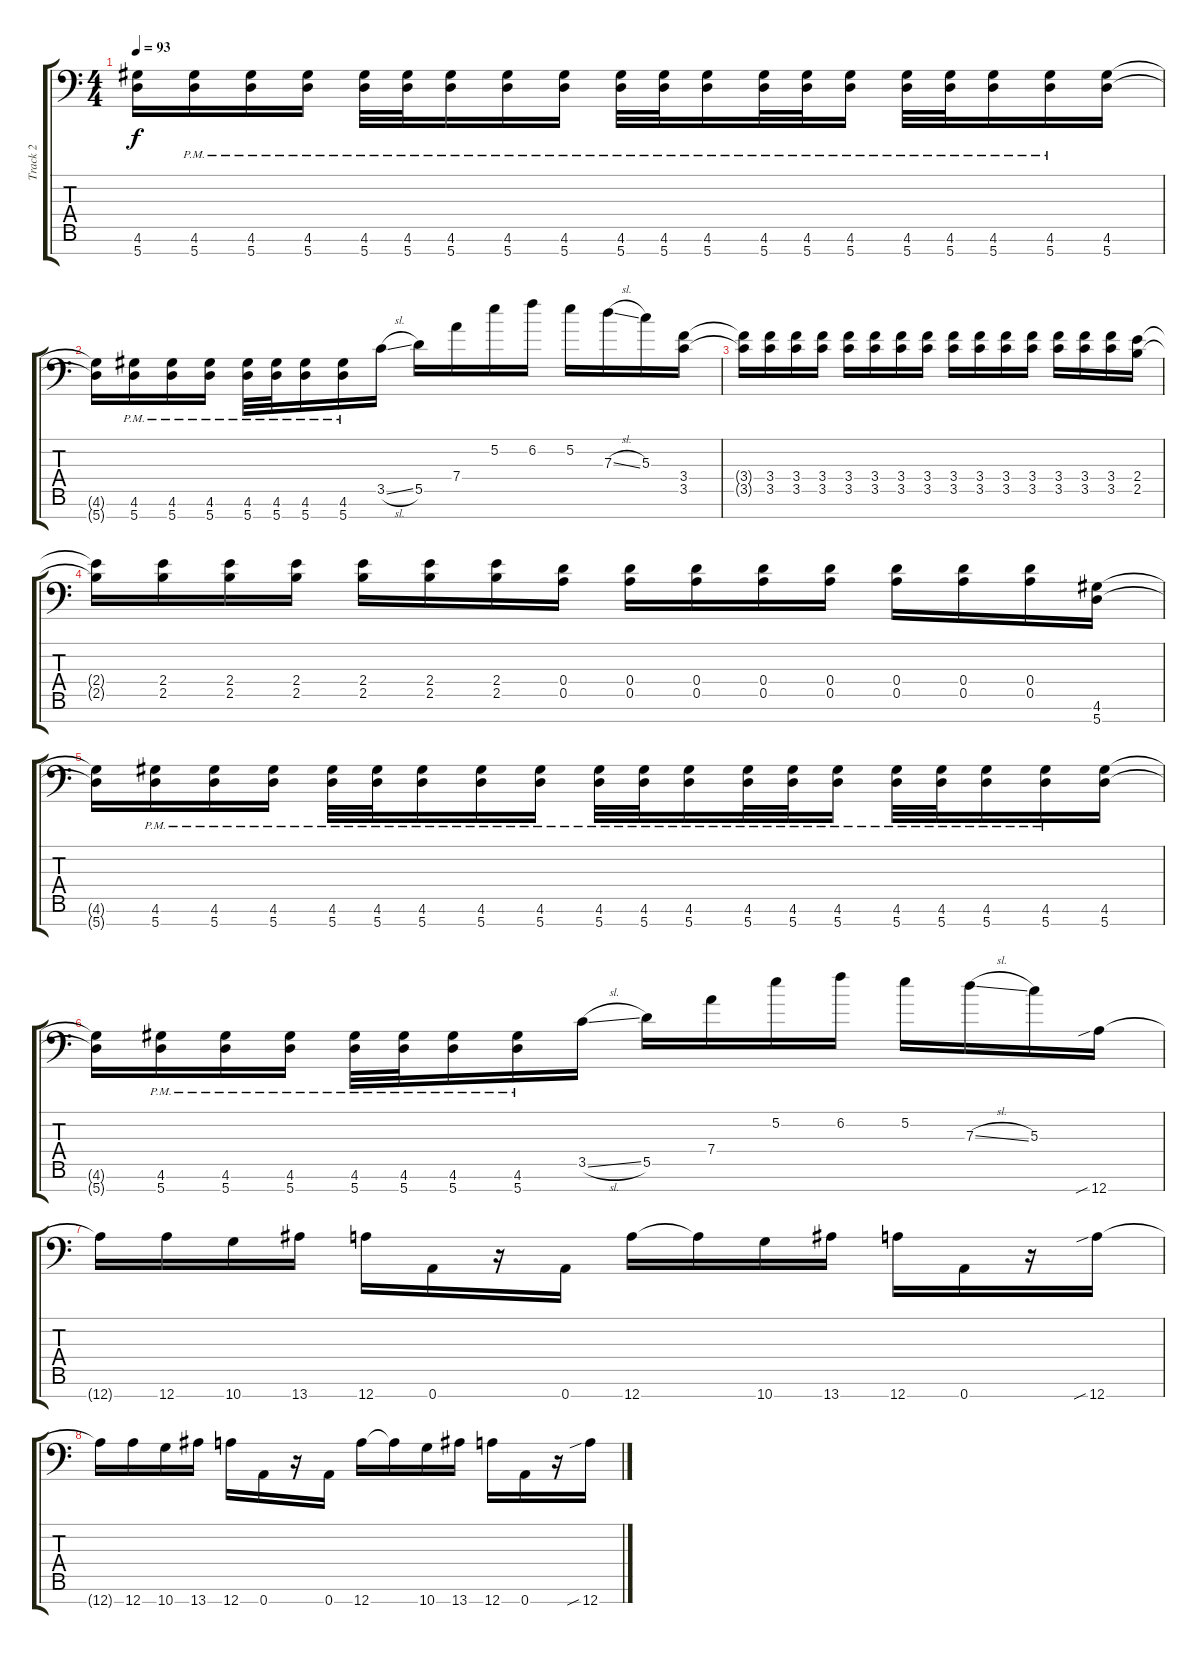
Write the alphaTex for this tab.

\track ("Track 2" "Track 2") {instrument distortionguitar}
\staff {score tabs}
\tuning (E4 B3 G3 D3 A2 E2 A1) {hide}
\ts (4 4)
\tempo 93
\clef f4
\ks c
(4.6{t} 5.7{t}).16{dy f} (4.6{pm} 5.7{pm}).16 (4.6{pm} 5.7{pm}).16 (4.6{pm} 5.7{pm}).16 (4.6{pm} 5.7{pm}).32 (4.6{pm} 5.7{pm}).32 (4.6{pm} 5.7{pm}).16 (4.6{pm} 5.7{pm}).16 (4.6{pm} 5.7{pm}).16 (4.6{pm} 5.7{pm}).32 (4.6{pm} 5.7{pm}).32 (4.6{pm} 5.7{pm}).16 (4.6{pm} 5.7{pm}).32 (4.6{pm} 5.7{pm}).32 (4.6{pm} 5.7{pm}).16 (4.6{pm} 5.7{pm}).32 (4.6{pm} 5.7{pm}).32 (4.6{pm} 5.7{pm}).16 (4.6{pm} 5.7{pm}).16 (4.6 5.7).16 |
(4.6{t} 5.7{t}).16 (4.6{pm} 5.7{pm}).16 (4.6{pm} 5.7{pm}).16 (4.6{pm} 5.7{pm}).16 (4.6{pm} 5.7{pm}).32 (4.6{pm} 5.7{pm}).32 (4.6{pm} 5.7{pm}).16 (4.6{pm} 5.7{pm}).16 3.5{sl}.16 5.5.16 7.4.16 5.2.16 6.2.16 5.2.16 7.3{sl}.16 5.3.16 (3.4 3.5).16 |
(3.4{t} 3.5{t}).16 (3.4 3.5).16 (3.4 3.5).16 (3.4 3.5).16 (3.4 3.5).16 (3.4 3.5).16 (3.4 3.5).16 (3.4 3.5).16 (3.4 3.5).16 (3.4 3.5).16 (3.4 3.5).16 (3.4 3.5).16 (3.4 3.5).16 (3.4 3.5).16 (3.4 3.5).16 (2.4 2.5).16 |
(2.4{t} 2.5{t}).16 (2.4 2.5).16 (2.4 2.5).16 (2.4 2.5).16 (2.4 2.5).16 (2.4 2.5).16 (2.4 2.5).16 (0.4 0.5).16 (0.4 0.5).16 (0.4 0.5).16 (0.4 0.5).16 (0.4 0.5).16 (0.4 0.5).16 (0.4 0.5).16 (0.4 0.5).16 (4.6 5.7).16 |
(4.6{t} 5.7{t}).16 (4.6{pm} 5.7{pm}).16 (4.6{pm} 5.7{pm}).16 (4.6{pm} 5.7{pm}).16 (4.6{pm} 5.7{pm}).32 (4.6{pm} 5.7{pm}).32 (4.6{pm} 5.7{pm}).16 (4.6{pm} 5.7{pm}).16 (4.6{pm} 5.7{pm}).16 (4.6{pm} 5.7{pm}).32 (4.6{pm} 5.7{pm}).32 (4.6{pm} 5.7{pm}).16 (4.6{pm} 5.7{pm}).32 (4.6{pm} 5.7{pm}).32 (4.6{pm} 5.7{pm}).16 (4.6{pm} 5.7{pm}).32 (4.6{pm} 5.7{pm}).32 (4.6{pm} 5.7{pm}).16 (4.6{pm} 5.7{pm}).16 (4.6 5.7).16 |
(4.6{t} 5.7{t}).16 (4.6{pm} 5.7{pm}).16 (4.6{pm} 5.7{pm}).16 (4.6{pm} 5.7{pm}).16 (4.6{pm} 5.7{pm}).32 (4.6{pm} 5.7{pm}).32 (4.6{pm} 5.7{pm}).16 (4.6{pm} 5.7{pm}).16 3.5{sl}.16 5.5.16 7.4.16 5.2.16 6.2.16 5.2.16 7.3{sl}.16 5.3.16 12.7{sib}.16 |
12.7{t}.16 12.7.16 10.7.16 13.7.16 12.7.16 0.7.16 r.16 0.7.16 12.7.16 12.7{t}.16 10.7.16 13.7.16 12.7.16 0.7.16 r.16 12.7{sib}.16 |
12.7{t}.16 12.7.16 10.7.16 13.7.16 12.7.16 0.7.16 r.16 0.7.16 12.7.16 12.7{t}.16 10.7.16 13.7.16 12.7.16 0.7.16 r.16 12.7{sib}.16
